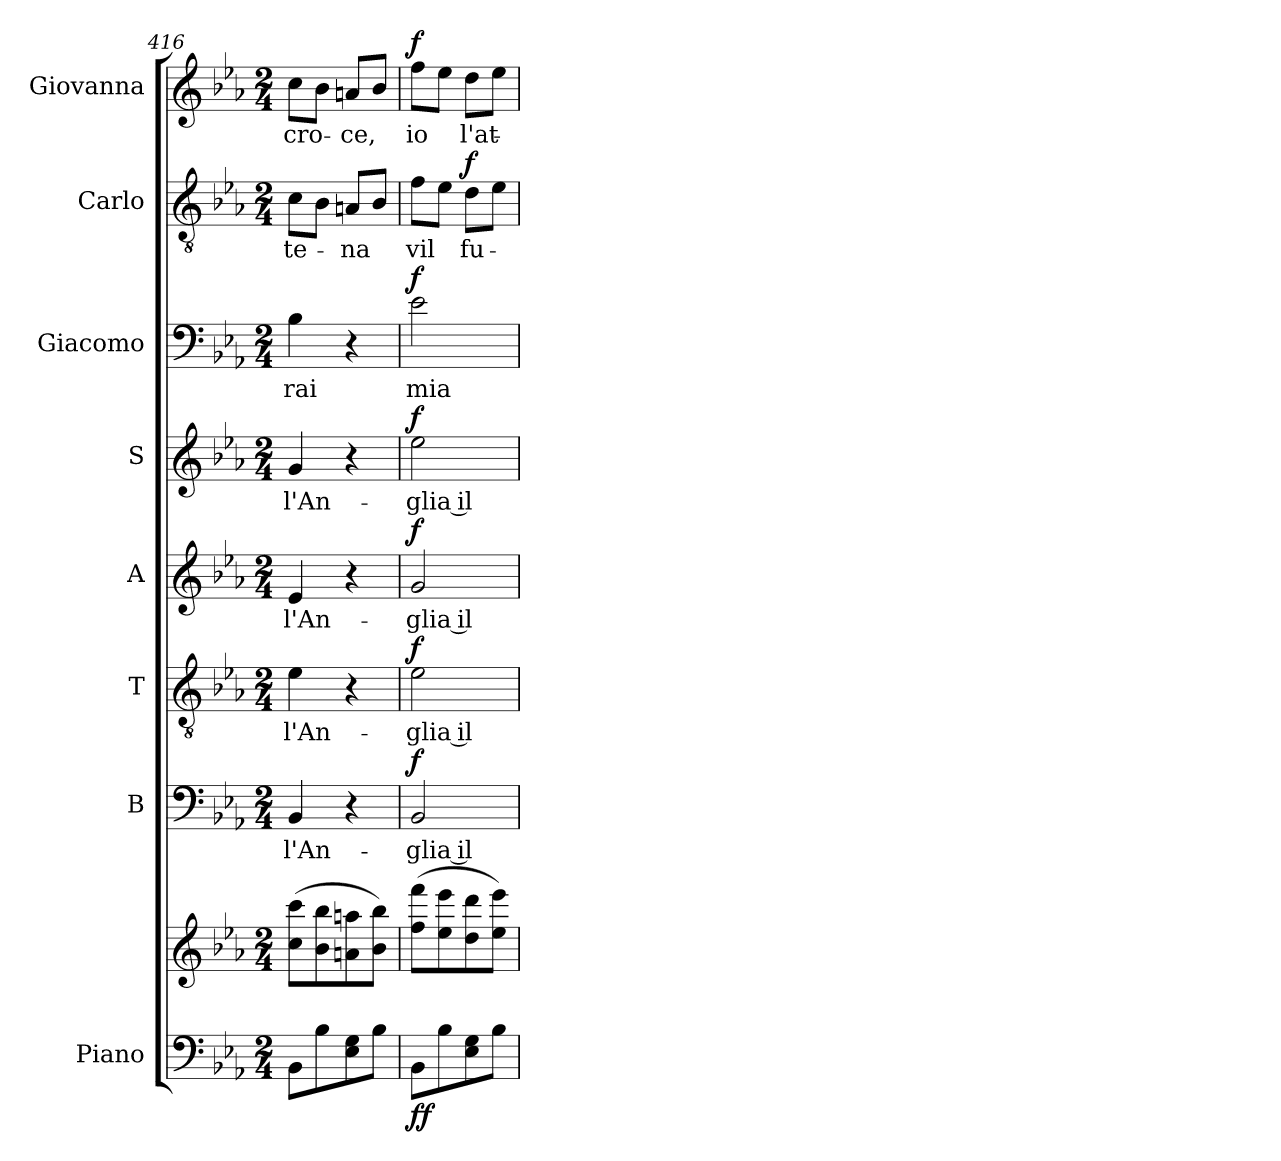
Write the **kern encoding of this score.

**kern	**kern	**dynam	**kern	**text	**dynam	**kern	**text	**dynam	**kern	**text	**dynam	**kern	**text	**dynam	**kern	**text	**dynam	**kern	**text	**dynam	**kern	**text	**dynam
*part8	*part8	*part8	*part7	*part7	*part7	*part6	*part6	*part6	*part5	*part5	*part5	*part4	*part4	*part4	*part3	*part3	*part3	*part2	*part2	*part2	*part1	*part1	*part1
*staff9	*staff8	*staff8/9	*staff7	*staff7	*staff7	*staff6	*staff6	*staff6	*staff5	*staff5	*staff5	*staff4	*staff4	*staff4	*staff3	*staff3	*staff3	*staff2	*staff2	*staff2	*staff1	*staff1	*staff1
*I"Piano	*	*	*I"B	*	*	*I"T	*	*	*I"A	*	*	*I"S	*	*	*I"Giacomo	*	*	*I"Carlo	*	*	*I"Giovanna	*	*
*I'Pno	*	*	*I'B	*	*	*I'T	*	*	*I'A	*	*	*I'S	*	*	*	*	*	*	*	*	*	*	*
*clefF4	*clefG2	*	*clefF4	*	*	*clefGv2	*	*	*clefG2	*	*	*clefG2	*	*	*clefF4	*	*	*clefGv2	*	*	*clefG2	*	*
*k[b-e-a-]	*k[b-e-a-]	*	*k[b-e-a-]	*	*	*k[b-e-a-]	*	*	*k[b-e-a-]	*	*	*k[b-e-a-]	*	*	*k[b-e-a-]	*	*	*k[b-e-a-]	*	*	*k[b-e-a-]	*	*
*M2/4	*M2/4	*	*M2/4	*	*	*M2/4	*	*	*M2/4	*	*	*M2/4	*	*	*M2/4	*	*	*M2/4	*	*	*M2/4	*	*
=416	=416	=416	=416	=416	=416	=416	=416	=416	=416	=416	=416	=416	=416	=416	=416	=416	=416	=416	=416	=416	=416	=416	=416
!	!	!	!	!LO:LY:b	!	!	!LO:LY:b	!	!	!LO:LY:b	!	!	!LO:LY:b	!	!	!LO:LY:b	!	!	!LO:LY:b	!	!	!LO:LY:b	!
8BB-\L	(8cc\ 8ccc\L	.	4BB-/	-l'An-	.	4e-\	-l'An-	.	4e-/	-l'An-	.	4g/	-l'An-	.	4B-\	-rai	.	8c\L	-te-	.	8cc\L	cro-	.
8B-\	8b-\ 8bb-\	.	.	.	.	.	.	.	.	.	.	.	.	.	.	.	.	8B-\J	.	.	8b-\J	.	.
!	!	!	!	!	!	!	!	!	!	!	!	!	!	!	!	!	!	!	!LO:LY:b	!	!	!LO:LY:b	!
8E-\ 8G\	8an\ 8aan\	.	4r	.	.	4r	.	.	4r	.	.	4r	.	.	4r	.	.	8An/L	-na	.	8an/L	-ce,	.
8B-\J	8b-\ 8bb-\J)	.	.	.	.	.	.	.	.	.	.	.	.	.	.	.	.	8B-/J	.	.	8b-/J	.	.
=417	=417	=417	=417	=417	=417	=417	=417	=417	=417	=417	=417	=417	=417	=417	=417	=417	=417	=417	=417	=417	=417	=417	=417
!	!	!LO:DY:b=2	!	!LO:LY:b	!	!	!LO:LY:b	!	!	!LO:LY:b	!	!	!LO:LY:b	!	!	!LO:LY:b	!	!	!LO:LY:b	!	!	!LO:LY:b	!
!	!	!LO:DY:n=1:b	!	!	!LO:DY:a	!	!	!LO:DY:a	!	!	!LO:DY:a	!	!	!LO:DY:a	!	!	!LO:DY:a	!	!	!	!	!	!LO:DY:a
8BB-\L	(8ff\ 8fff\L	f f	2BB-/	-glia il	f	2e-\	-glia il	f	2g/	-glia il	f	2ee-\	-glia il	f	2e-\	mia	f	8f\L	vil	.	8ff\L	io	f
8B-\	8ee-\ 8eee-\	.	.	.	.	.	.	.	.	.	.	.	.	.	.	.	.	8e-\J	.	.	8ee-\J	.	.
!	!	!	!	!	!	!	!	!	!	!	!	!	!	!	!	!	!	!	!LO:LY:b	!LO:DY:a	!	!LO:LY:b	!
8E-\ 8G\	8dd\ 8ddd\	.	.	.	.	.	.	.	.	.	.	.	.	.	.	.	.	8d\L	fu-	f	8dd\L	l'at-	.
8B-\J	8ee-\ 8eee-\J)	.	.	.	.	.	.	.	.	.	.	.	.	.	.	.	.	8e-\J	.	.	8ee-\J	.	.
=	=	=	=	=	=	=	=	=	=	=	=	=	=	=	=	=	=	=	=	=	=	=	=
*-	*-	*-	*-	*-	*-	*-	*-	*-	*-	*-	*-	*-	*-	*-	*-	*-	*-	*-	*-	*-	*-	*-	*-
